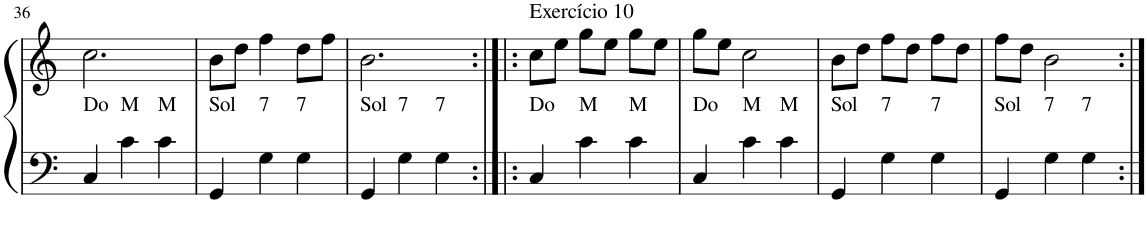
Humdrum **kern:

**kern	**kern
*part1	*part1
*staff2	*staff1
*I"Piano	*
*I'Pno	*
!!LO:PB:g=z
*clefF4	*clefG2
*k[]	*k[]
*M3/4	*M3/4
=36	=36
!LO:TX:a:t=Do	!
4C/	2.cc\
!LO:TX:a:t=M	!
4c\	.
!LO:TX:a:t=M	!
4c\	.
=37	=37
!LO:TX:a:t=Sol	!
4GG/	8b\L
.	8dd\J
!LO:TX:a:t=7	!
4G\	4ff\
!LO:TX:a:t=7	!
4G\	8dd\L
.	8ff\J
=38	=38
!LO:TX:a:t=Sol	!
4GG/	2.b\
!LO:TX:a:t=7	!
4G\	.
!LO:TX:a:t=7	!
4G\	.
=39:|!|:	=39:|!|:
!	!LO:TX:a:t=Exercício 10
!LO:TX:a:t=Do	!
4C/	8cc\L
.	8ee\J
!LO:TX:a:t=M	!
4c\	8gg\L
.	8ee\J
!LO:TX:a:t=M	!
4c\	8gg\L
.	8ee\J
=40	=40
!LO:TX:a:t=Do	!
4C/	8gg\L
.	8ee\J
!LO:TX:a:t=M	!
4c\	2cc\
!LO:TX:a:t=M	!
4c\	.
=41	=41
!LO:TX:a:t=Sol	!
4GG/	8b\L
.	8dd\J
!LO:TX:a:t=7	!
4G\	8ff\L
.	8dd\J
!LO:TX:a:t=7	!
4G\	8ff\L
.	8dd\J
=42	=42
!LO:TX:a:t=Sol	!
4GG/	8ff\L
.	8dd\J
!LO:TX:a:t=7	!
4G\	2b\
!LO:TX:a:t=7	!
4G\	.
=:|!	=:|!
*-	*-
